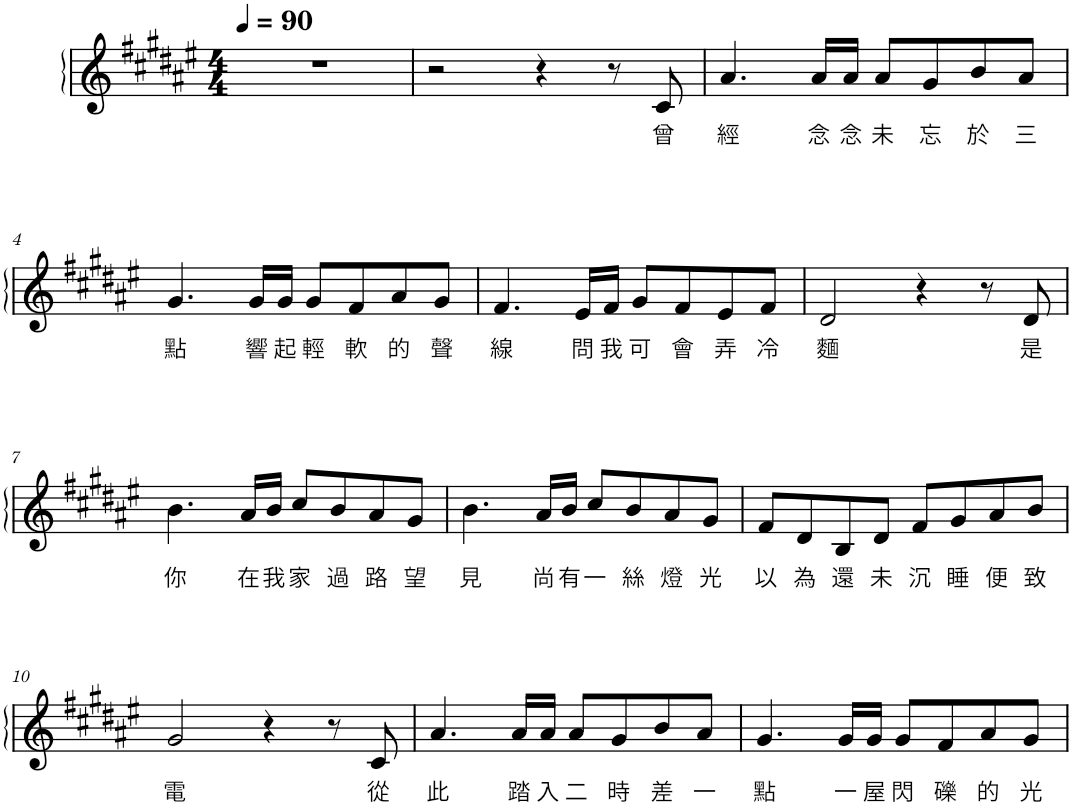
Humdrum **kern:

**kern	**text
*part1	*part1
*staff1	*staff1
*I"Piano	*
*I'Pno	*
*clefG2	*
*k[f#c#g#d#a#e#]	*
*M4/4	*
=1	=1
*^	*
1r	8ryy	.
*MM90	*	*
.	2..ryy	.
*v	*v	*
=2	=2
2r	.
4r	.
8r	.
!	!LO:LY:b
8c#/	曾
=3	=3
!	!LO:LY:b
4.a#/	經
!	!LO:LY:b
16a#/LL	念
!	!LO:LY:b
16a#/JJ	念
!	!LO:LY:b
8a#/L	未
!	!LO:LY:b
8g#/	忘
!	!LO:LY:b
8b/	於
!	!LO:LY:b
8a#/J	三
!!LO:LB:g=z
=4	=4
!	!LO:LY:b
4.g#/	點
!	!LO:LY:b
16g#/LL	響
!	!LO:LY:b
16g#/JJ	起
!	!LO:LY:b
8g#/L	輕
!	!LO:LY:b
8f#/	軟
!	!LO:LY:b
8a#/	的
!	!LO:LY:b
8g#/J	聲
=5	=5
!	!LO:LY:b
4.f#/	線
!	!LO:LY:b
16e#/LL	問
!	!LO:LY:b
16f#/JJ	我
!	!LO:LY:b
8g#/L	可
!	!LO:LY:b
8f#/	會
!	!LO:LY:b
8e#/	弄
!	!LO:LY:b
8f#/J	冷
=6	=6
!	!LO:LY:b
2d#/	麵
4r	.
8r	.
!	!LO:LY:b
8d#/	是
!!LO:LB:g=z
=7	=7
!	!LO:LY:b
4.b\	你
!	!LO:LY:b
16a#/LL	在
!	!LO:LY:b
16b/JJ	我
!	!LO:LY:b
8cc#/L	家
!	!LO:LY:b
8b/	過
!	!LO:LY:b
8a#/	路
!	!LO:LY:b
8g#/J	望
=8	=8
!	!LO:LY:b
4.b\	見
!	!LO:LY:b
16a#/LL	尚
!	!LO:LY:b
16b/JJ	有
!	!LO:LY:b
8cc#/L	一
!	!LO:LY:b
8b/	絲
!	!LO:LY:b
8a#/	燈
!	!LO:LY:b
8g#/J	光
=9	=9
!	!LO:LY:b
8f#/L	以
!	!LO:LY:b
8d#/	為
!	!LO:LY:b
8B/	還
!	!LO:LY:b
8d#/J	未
!	!LO:LY:b
8f#/L	沉
!	!LO:LY:b
8g#/	睡
!	!LO:LY:b
8a#/	便
!	!LO:LY:b
8b/J	致
!!LO:LB:g=z
=10	=10
!	!LO:LY:b
2g#/	電
4r	.
8r	.
!	!LO:LY:b
8c#/	從
=11	=11
!	!LO:LY:b
4.a#/	此
!	!LO:LY:b
16a#/LL	踏
!	!LO:LY:b
16a#/JJ	入
!	!LO:LY:b
8a#/L	二
!	!LO:LY:b
8g#/	時
!	!LO:LY:b
8b/	差
!	!LO:LY:b
8a#/J	一
=12	=12
!	!LO:LY:b
4.g#/	點
!	!LO:LY:b
16g#/LL	一
!	!LO:LY:b
16g#/JJ	屋
!	!LO:LY:b
8g#/L	閃
!	!LO:LY:b
8f#/	礫
!	!LO:LY:b
8a#/	的
!	!LO:LY:b
8g#/J	光
=	=
*-	*-
